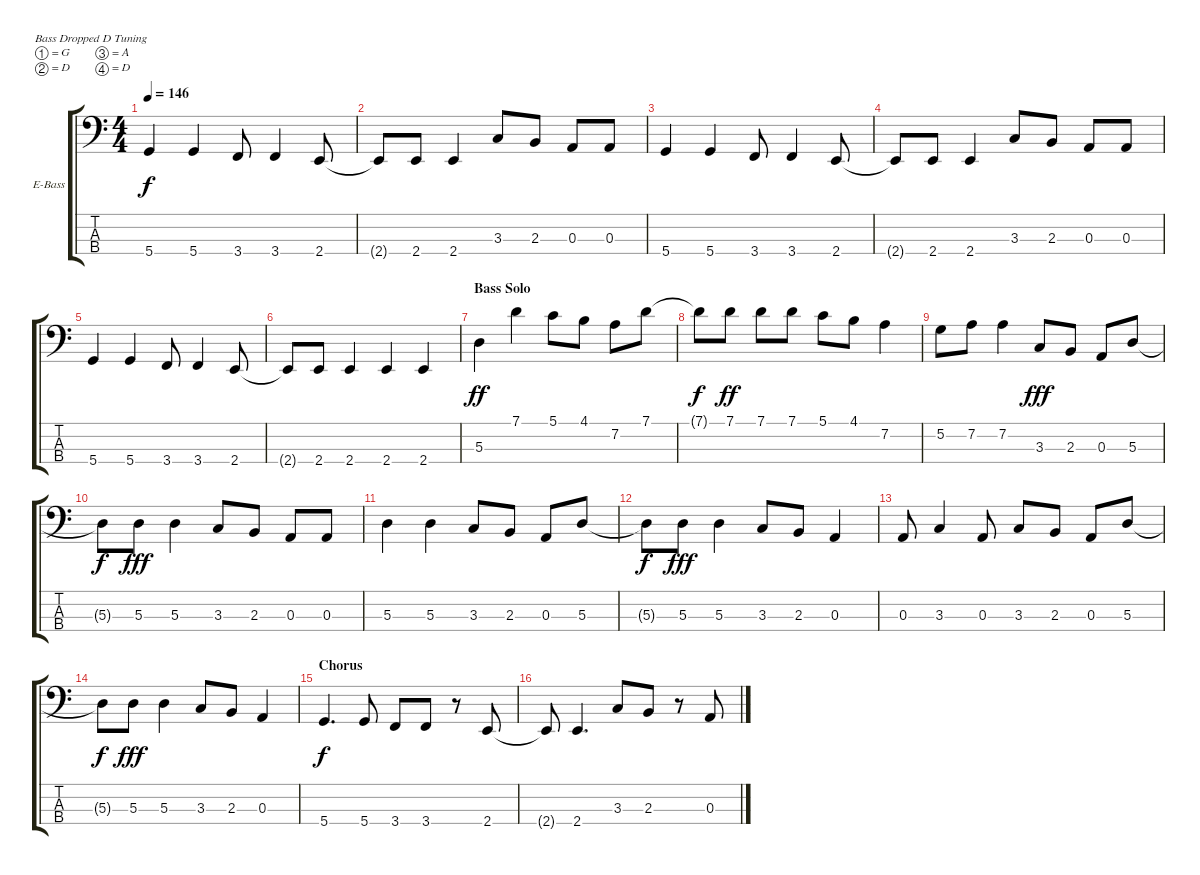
\bracketExtendMode groupsimilarinstruments
\firstSystemTrackNameOrientation horizontal
\otherSystemsTrackNameOrientation horizontal
\track ("Krist Novoselic - Bass" "E-Bass") {instrument electricbasspick}
\staff {score tabs}
\tuning (G2 D2 A1 D1)
\ts (4 4)
\tempo 146
\clef f4
\ks c
5.4.4{dy f} 5.4.4 3.4.8 3.4.4 2.4.8 |
2.4{t}.8 2.4.8 2.4.4 3.3.8 2.3.8 0.3.8 0.3.8 |
5.4.4 5.4.4 3.4.8 3.4.4 2.4.8 |
2.4{t}.8 2.4.8 2.4.4 3.3.8 2.3.8 0.3.8 0.3.8 |
5.4.4 5.4.4 3.4.8 3.4.4 2.4.8 |
2.4{t}.8 2.4.8 2.4.4 2.4.4 2.4.4 |
\section ("" "Bass Solo")
5.3.4{dy ff} 7.1.4 5.1.8 4.1.8 7.2.8 7.1.8 |
7.1{t}.8{dy f} 7.1.8{dy ff} 7.1.8 7.1.8 5.1.8 4.1.8 7.2.4 |
5.2.8 7.2.8 7.2.4 3.3.8{dy fff} 2.3.8 0.3.8 5.3.8 |
5.3{t}.8{dy f} 5.3.8{dy fff} 5.3.4 3.3.8 2.3.8 0.3.8 0.3.8 |
5.3.4 5.3.4 3.3.8 2.3.8 0.3.8 5.3.8 |
5.3{t}.8{dy f} 5.3.8{dy fff} 5.3.4 3.3.8 2.3.8 0.3.4 |
0.3.8 3.3.4 0.3.8 3.3.8 2.3.8 0.3.8 5.3.8 |
5.3{t}.8{dy f} 5.3.8{dy fff} 5.3.4 3.3.8 2.3.8 0.3.4 |
\section ("" "Chorus")
5.4.4{d dy f} 5.4.8 3.4.8 3.4.8 r.8 2.4.8 |
2.4{t}.8 2.4.4{d} 3.3.8 2.3.8 r.8 0.3.8
